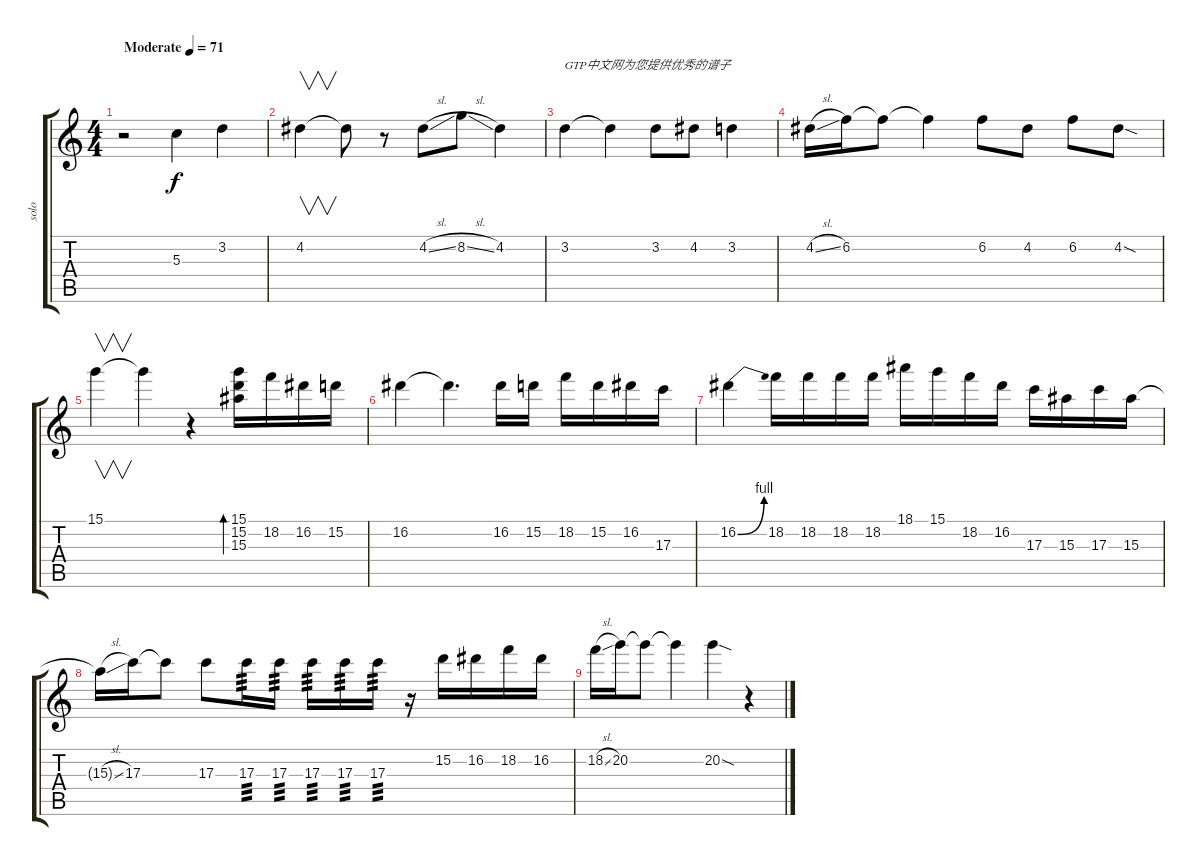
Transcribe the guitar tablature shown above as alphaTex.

\track ("solo" "solo") {instrument distortionguitar}
\staff {score tabs}
\tuning (E4 B3 G3 D3 A2 E2) {hide}
\ts (4 4)
\tempo (71 "Moderate")
\clef g2
\ks c
r.2{dy f instrument distortionguitar} 5.3.4 3.2.4 |
4.2.4{v} 4.2{t}.8 r.8 4.2{sl}.8 8.2{sl}.8 4.2.4 |
3.2.4{txt "GTP中文网为您提供优秀的谱子"} 3.2{t}.4 3.2.8 4.2.8 3.2.4 |
4.2{sl}.16 6.2.16 6.2{t}.8 6.2{t}.4 6.2.8 4.2.8 6.2.8 4.2{sod}.8 |
15.1.4{v} 15.1{t}.4 r.4 (15.1 15.2 15.3).16{bd 60} 18.2.16 16.2.16 15.2.16 |
16.2.4 16.2{t}.4{d} 16.2.16 15.2.16 18.2.16 15.2.16 16.2.16 17.3.16 |
16.2{be (bend 0 0 60 4)}.4 18.2.16 18.2.16 18.2.16 18.2.16 18.1.16 15.1.16 18.2.16 16.2.16 17.3.16 15.3.16 17.3.16 15.3.16 |
15.3{sl t}.16 17.3.16 17.3{t}.8 17.3.8 17.3.16{tp 3} 17.3.16{tp 3} 17.3.16{tp 3} 17.3.16{tp 3} 17.3.16{tp 3} r.16 15.2.16 16.2.16 18.2.16 16.2.16 |
18.2{sl}.16 20.2.16 20.2{t}.8 20.2{t}.4 20.2{sod}.4 r.4
